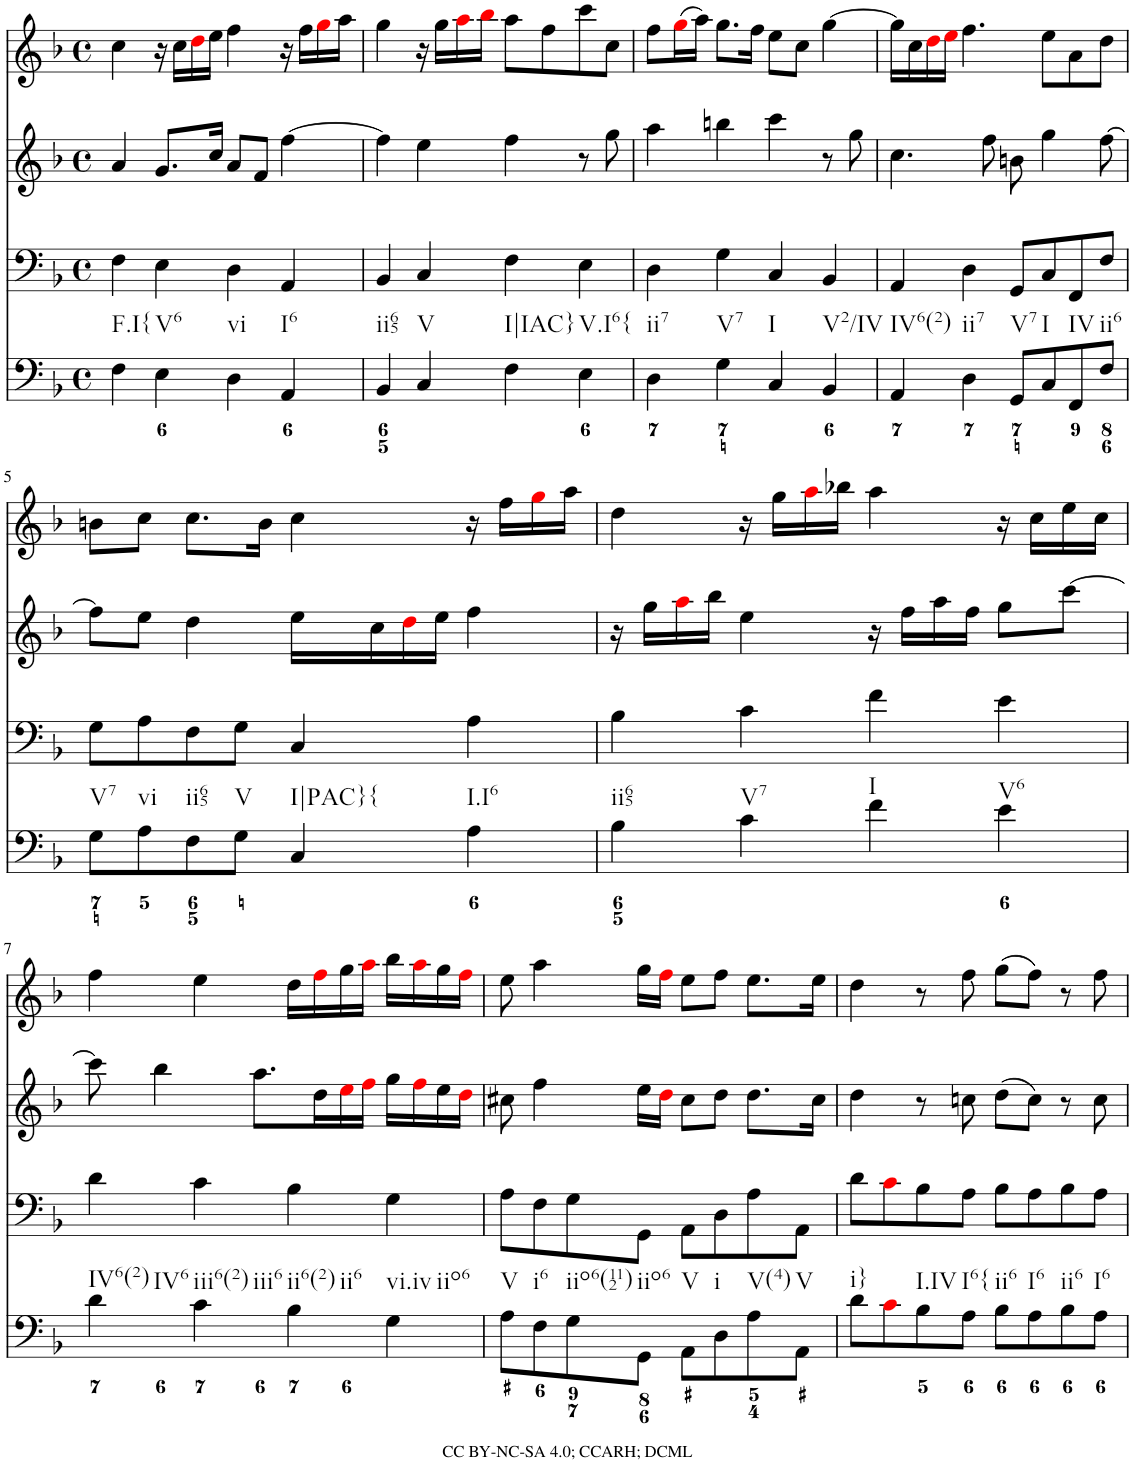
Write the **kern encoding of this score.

**kern	**kern	**kern	**kern
*part4	*part3	*part2	*part1
*staff4	*staff3	*staff2	*staff1
*I"Piano	*I"Piano	*I"Piano	*I"Piano
*I'Pno	*I'Pno	*I'Pno	*I'Pno
*clefF4	*clefF4	*clefG2	*clefG2
*k[b-]	*k[b-]	*k[b-]	*k[b-]
*F:	*F:	*F:	*F:
*M4/4	*M4/4	*M4/4	*M4/4
*met(c)	*met(c)	*met(c)	*met(c)
=1	=1	=1	=1
!LO:TX:b:t=F.I{	!	!	!
4F\	4F\	4a/	4cc\
!LO:TX:b:t=V6	!	!	!
4E\	4E\	8.g/L	16r
.	.	.	16cc\LL
.	.	.	16ddi\
.	.	16cc/Jk	16ee\JJ
!LO:TX:b:t=vi	!	!	!
4D\	4D\	8a/L	4ff\
.	.	8f/J	.
!LO:TX:b:t=I6	!	!	!
4AA/	4AA/	[4ff\	16r
.	.	.	16ff\LL
.	.	.	16ggi\
.	.	.	16aa\JJ
=2	=2	=2	=2
!LO:TX:b:t=ii65	!	!	!
4BB-/	4BB-/	4ff\]	4gg\
!LO:TX:b:t=V	!	!	!
4C/	4C/	4ee\	16r
.	.	.	16gg\LL
.	.	.	16aai\
.	.	.	16bb-i\JJ
!LO:TX:b:t=I|IAC}	!	!	!
4F\	4F\	4ff\	8aa\L
.	.	.	8ff\
!LO:TX:b:t=V.I6{	!	!	!
4E\	4E\	8r	8ccc\
.	.	8gg\	8cc\J
=3	=3	=3	=3
!LO:TX:b:t=ii7	!	!	!
4D\	4D\	4aa\	8ff\L
.	.	.	(16ggi\L
.	.	.	16aa\JJ)
!LO:TX:b:t=V7	!	!	!
4G\	4G\	4bbn\	8.gg\L
.	.	.	16ff\Jk
!LO:TX:b:t=I	!	!	!
4C/	4C/	4ccc\	8ee\L
.	.	.	8cc\J
!LO:TX:b:t=V2/IV	!	!	!
4BB-/	4BB-/	8r	[4gg\
.	.	8gg\	.
=4	=4	=4	=4
!LO:TX:b:t=IV6(2)	!	!	!
4AA/	4AA/	4.cc\	16gg\LL]
.	.	.	16cc\
.	.	.	16ddi\
.	.	.	16eei\JJ
!LO:TX:b:t=ii7	!	!	!
4D\	4D\	.	4.ff\
.	.	8ff\	.
!LO:TX:b:t=V7	!	!	!
8GG/L	8GG/L	8bn\	.
!LO:TX:b:t=I	!	!	!
8C/	8C/	4gg\	8ee\L
!LO:TX:b:t=IV	!	!	!
8FF/	8FF/	.	8a\
!LO:TX:b:t=ii6	!	!	!
8F/J	8F/J	[8ff\	8dd\J
!!LO:LB:g=z
=5	=5	=5	=5
!LO:TX:b:t=V7	!	!	!
8G\L	8G\L	8ff\L]	8bn\L
!LO:TX:b:t=vi	!	!	!
8A\	8A\	8ee\J	8cc\J
!LO:TX:b:t=ii65	!	!	!
8F\	8F\	4dd\	8.cc\L
!LO:TX:b:t=V	!	!	!
8G\J	8G\J	.	.
.	.	.	16b\Jk
!LO:TX:b:t=I|PAC}	!	!	!
!LO:TX:b:t={	!	!	!
4C/	4C/	16ee\LL	4cc\
.	.	16cc\	.
.	.	16ddi\	.
.	.	16ee\JJ	.
!LO:TX:b:t=I.I6	!	!	!
4A\	4A\	4ff\	16r
.	.	.	16ff\LL
.	.	.	16ggi\
.	.	.	16aa\JJ
=6	=6	=6	=6
!LO:TX:b:t=ii65	!	!	!
4B-\	4B-\	16r	4dd\
.	.	16gg\LL	.
.	.	16aai\	.
.	.	16bb-\JJ	.
!LO:TX:b:t=V7	!	!	!
4c\	4c\	4ee\	16r
.	.	.	16gg\LL
.	.	.	16aai\
.	.	.	16bb-X\JJ
!LO:TX:b:t=I	!	!	!
4f\	4f\	16r	4aa\
.	.	16ff\LL	.
.	.	16aa\	.
.	.	16ff\JJ	.
!LO:TX:b:t=V6	!	!	!
4e\	4e\	8gg\L	16r
.	.	.	16cc\LL
.	.	[8ccc\J	16ee\
.	.	.	16cc\JJ
!!LO:LB:g=z
=7	=7	=7	=7
!LO:TX:b:t=IV6(2)	!	!	!
!LO:TX:b:t=IV6	!	!	!
4d\	4d\	8ccc\]	4ff\
.	.	4bb-\	.
!LO:TX:b:t=iii6(2)	!	!	!
!LO:TX:b:t=iii6	!	!	!
4c\	4c\	.	4ee\
.	.	8.aa\L	.
!LO:TX:b:t=ii6(2)	!	!	!
!LO:TX:b:t=ii6	!	!	!
4B-\	4B-\	.	16dd\LL
.	.	16dd\L	16ffi\
.	.	16eei\	16gg\
.	.	16ffi\JJ	16aai\JJ
!LO:TX:b:t=vi.iv	!	!	!
!LO:TX:b:t=iio6	!	!	!
4G\	4G\	16gg\LL	16bb-\LL
.	.	16ffi\	16aai\
.	.	16ee\	16gg\
.	.	16ddi\JJ	16ffi\JJ
=8	=8	=8	=8
!LO:TX:b:t=V	!	!	!
8A\L	8A\L	8cc#X\	8ee\
!LO:TX:b:t=i6	!	!	!
8F\	8F\	4ff\	4aa\
!LO:TX:b:t=iio6(112)	!	!	!
8G\	8G\	.	.
!LO:TX:b:t=iio6	!	!	!
8GG\J	8GG\J	16ee\LL	16gg\LL
.	.	16ddi\JJ	16ffi\JJ
!LO:TX:b:t=V	!	!	!
8AA\L	8AA\L	8cc#\L	8ee\L
!LO:TX:b:t=i	!	!	!
8D\	8D\	8dd\J	8ff\J
!LO:TX:b:t=V(4)	!	!	!
8A\	8A\	8.dd\L	8.ee\L
!LO:TX:b:t=V	!	!	!
8AA\J	8AA\J	.	.
.	.	16cc#\Jk	16ee\Jk
=9	=9	=9	=9
!LO:TX:b:t=i}	!	!	!
8d\L	8d\L	4dd\	4dd\
8ci\	8ci\	.	.
!LO:TX:b:t=I.IV	!	!	!
8B-\	8B-\	8r	8r
!LO:TX:b:t=I6{	!	!	!
8A\J	8A\J	8ccn\	8ff\
!LO:TX:b:t=ii6	!	!	!
8B-\L	8B-\L	(8dd\L	(8gg\L
!LO:TX:b:t=I6	!	!	!
8A\	8A\	8cc\J)	8ff\J)
!LO:TX:b:t=ii6	!	!	!
8B-\	8B-\	8r	8r
!LO:TX:b:t=I6	!	!	!
8A\J	8A\J	8cc\	8ff\
=	=	=	=
*-	*-	*-	*-
